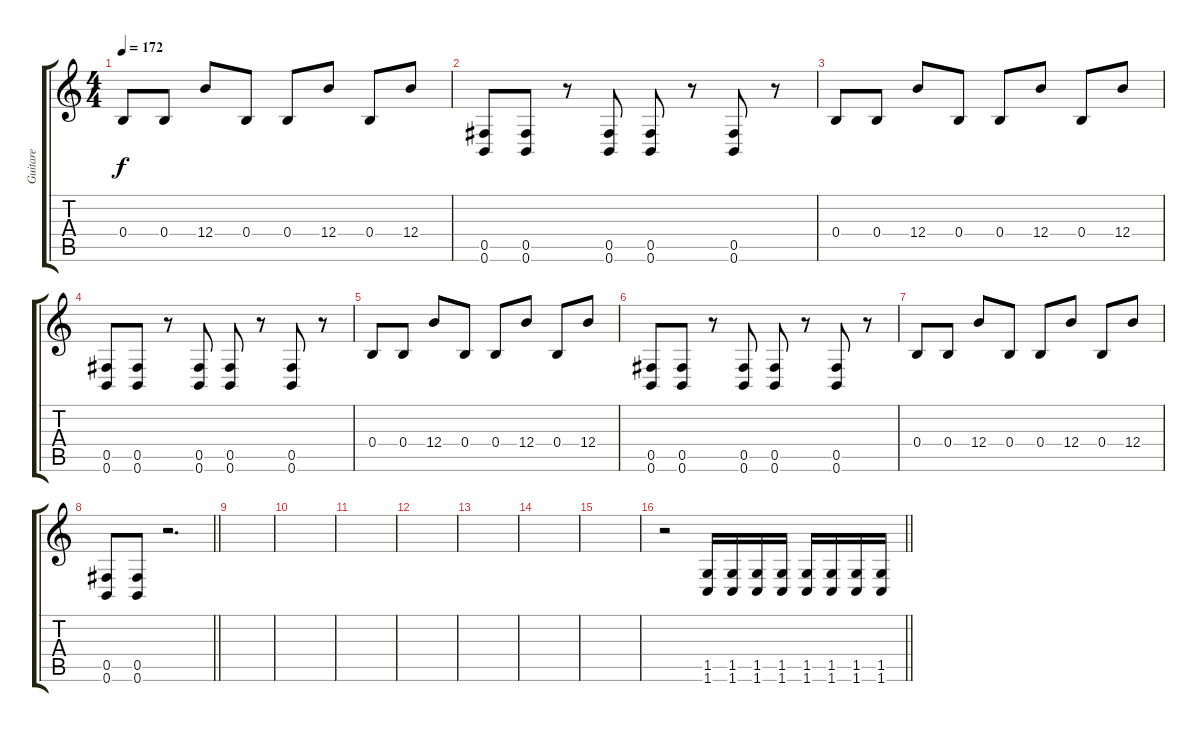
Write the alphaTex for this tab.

\track ("Guitare" "Guitare") {instrument distortionguitar}
\staff {score tabs}
\tuning (B3 Gb3 D3 B2 Gb2 B1) {hide}
\ts (4 4)
\tempo 172
\clef g2
\ks c
0.4.8{dy f} 0.4.8 12.4.8 0.4.8 0.4.8 12.4.8 0.4.8 12.4.8 |
(0.5 0.6).8 (0.5 0.6).8 r.8 (0.5 0.6).8 (0.5 0.6).8 r.8 (0.5 0.6).8 r.8 |
0.4.8 0.4.8 12.4.8 0.4.8 0.4.8 12.4.8 0.4.8 12.4.8 |
(0.5 0.6).8 (0.5 0.6).8 r.8 (0.5 0.6).8 (0.5 0.6).8 r.8 (0.5 0.6).8 r.8 |
0.4.8 0.4.8 12.4.8 0.4.8 0.4.8 12.4.8 0.4.8 12.4.8 |
(0.5 0.6).8 (0.5 0.6).8 r.8 (0.5 0.6).8 (0.5 0.6).8 r.8 (0.5 0.6).8 r.8 |
0.4.8 0.4.8 12.4.8 0.4.8 0.4.8 12.4.8 0.4.8 12.4.8 |
\barLineRight lightlight
(0.5 0.6).8 (0.5 0.6).8 r.2{d} |
|
|
|
|
|
|
|
\barLineRight lightlight
r.2 (1.5 1.6).16 (1.5 1.6).16 (1.5 1.6).16 (1.5 1.6).16 (1.5 1.6).16 (1.5 1.6).16 (1.5 1.6).16 (1.5 1.6).16
